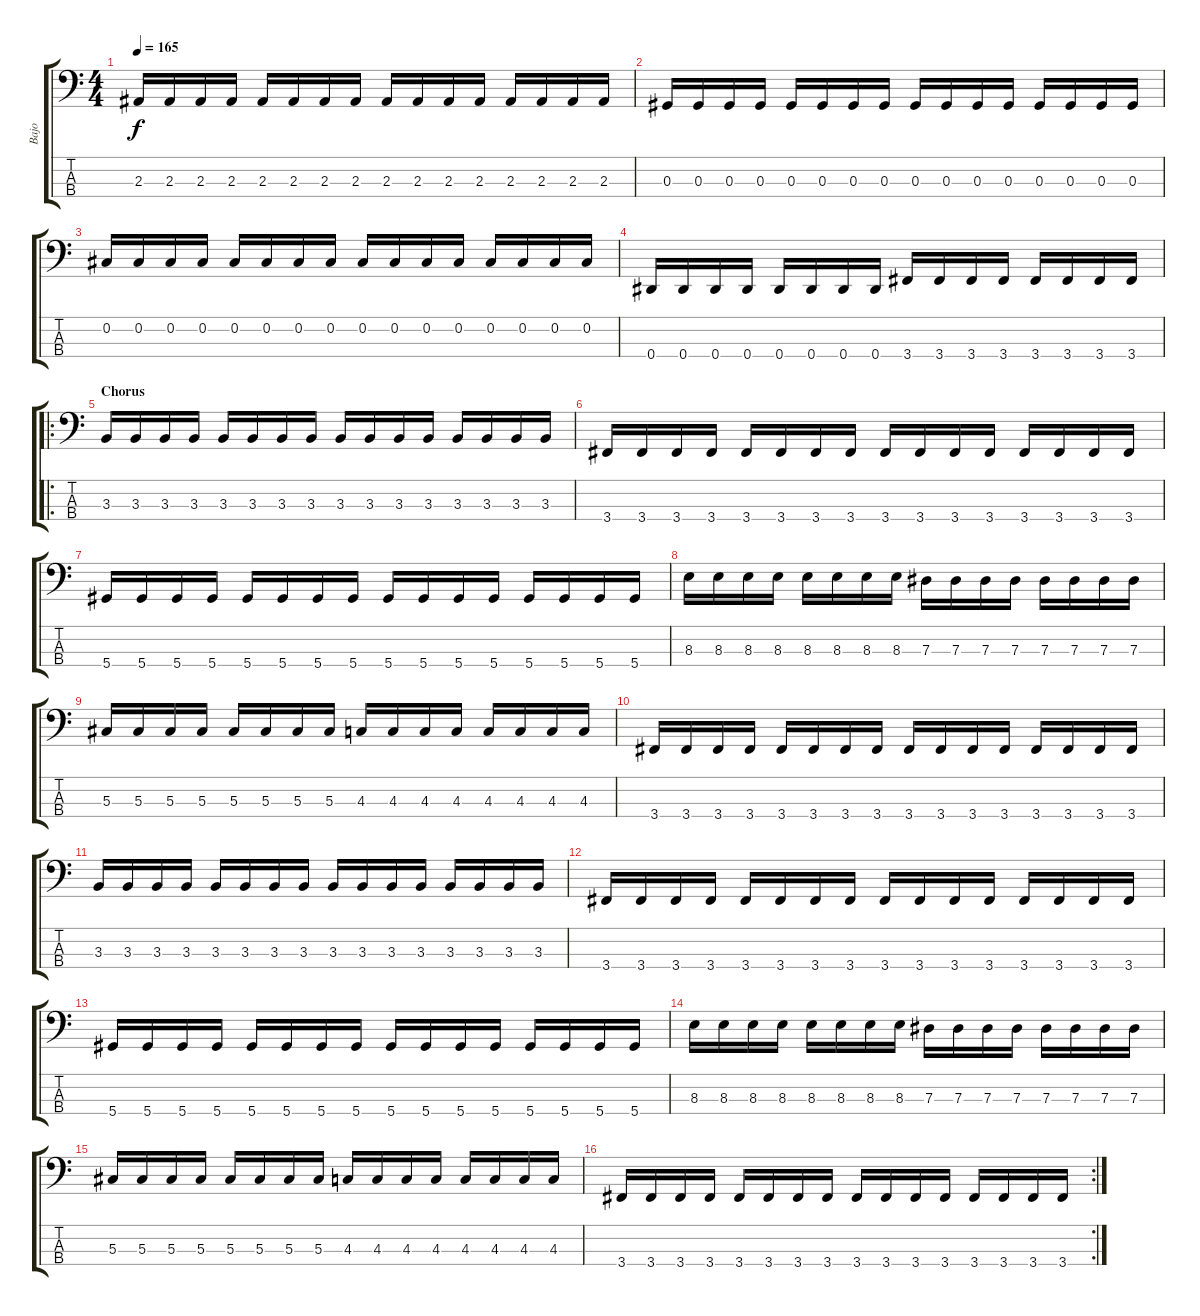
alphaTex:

\track ("Bajo" "Bajo") {instrument electricbassfinger}
\staff {score tabs}
\tuning (Gb2 Db2 Ab1 Eb1) {hide}
\ts (4 4)
\tempo 165
\clef f4
\ks c
2.3.16{dy f} 2.3.16 2.3.16 2.3.16 2.3.16 2.3.16 2.3.16 2.3.16 2.3.16 2.3.16 2.3.16 2.3.16 2.3.16 2.3.16 2.3.16 2.3.16 |
0.3.16 0.3.16 0.3.16 0.3.16 0.3.16 0.3.16 0.3.16 0.3.16 0.3.16 0.3.16 0.3.16 0.3.16 0.3.16 0.3.16 0.3.16 0.3.16 |
0.2.16 0.2.16 0.2.16 0.2.16 0.2.16 0.2.16 0.2.16 0.2.16 0.2.16 0.2.16 0.2.16 0.2.16 0.2.16 0.2.16 0.2.16 0.2.16 |
0.4.16 0.4.16 0.4.16 0.4.16 0.4.16 0.4.16 0.4.16 0.4.16 3.4.16 3.4.16 3.4.16 3.4.16 3.4.16 3.4.16 3.4.16 3.4.16 |
\ro
\section ("" "Chorus")
3.3.16 3.3.16 3.3.16 3.3.16 3.3.16 3.3.16 3.3.16 3.3.16 3.3.16 3.3.16 3.3.16 3.3.16 3.3.16 3.3.16 3.3.16 3.3.16 |
3.4.16 3.4.16 3.4.16 3.4.16 3.4.16 3.4.16 3.4.16 3.4.16 3.4.16 3.4.16 3.4.16 3.4.16 3.4.16 3.4.16 3.4.16 3.4.16 |
5.4.16 5.4.16 5.4.16 5.4.16 5.4.16 5.4.16 5.4.16 5.4.16 5.4.16 5.4.16 5.4.16 5.4.16 5.4.16 5.4.16 5.4.16 5.4.16 |
8.3.16 8.3.16 8.3.16 8.3.16 8.3.16 8.3.16 8.3.16 8.3.16 7.3.16 7.3.16 7.3.16 7.3.16 7.3.16 7.3.16 7.3.16 7.3.16 |
5.3.16 5.3.16 5.3.16 5.3.16 5.3.16 5.3.16 5.3.16 5.3.16 4.3.16 4.3.16 4.3.16 4.3.16 4.3.16 4.3.16 4.3.16 4.3.16 |
3.4.16 3.4.16 3.4.16 3.4.16 3.4.16 3.4.16 3.4.16 3.4.16 3.4.16 3.4.16 3.4.16 3.4.16 3.4.16 3.4.16 3.4.16 3.4.16 |
3.3.16 3.3.16 3.3.16 3.3.16 3.3.16 3.3.16 3.3.16 3.3.16 3.3.16 3.3.16 3.3.16 3.3.16 3.3.16 3.3.16 3.3.16 3.3.16 |
3.4.16 3.4.16 3.4.16 3.4.16 3.4.16 3.4.16 3.4.16 3.4.16 3.4.16 3.4.16 3.4.16 3.4.16 3.4.16 3.4.16 3.4.16 3.4.16 |
5.4.16 5.4.16 5.4.16 5.4.16 5.4.16 5.4.16 5.4.16 5.4.16 5.4.16 5.4.16 5.4.16 5.4.16 5.4.16 5.4.16 5.4.16 5.4.16 |
8.3.16 8.3.16 8.3.16 8.3.16 8.3.16 8.3.16 8.3.16 8.3.16 7.3.16 7.3.16 7.3.16 7.3.16 7.3.16 7.3.16 7.3.16 7.3.16 |
5.3.16 5.3.16 5.3.16 5.3.16 5.3.16 5.3.16 5.3.16 5.3.16 4.3.16 4.3.16 4.3.16 4.3.16 4.3.16 4.3.16 4.3.16 4.3.16 |
\rc 2
3.4.16 3.4.16 3.4.16 3.4.16 3.4.16 3.4.16 3.4.16 3.4.16 3.4.16 3.4.16 3.4.16 3.4.16 3.4.16 3.4.16 3.4.16 3.4.16
